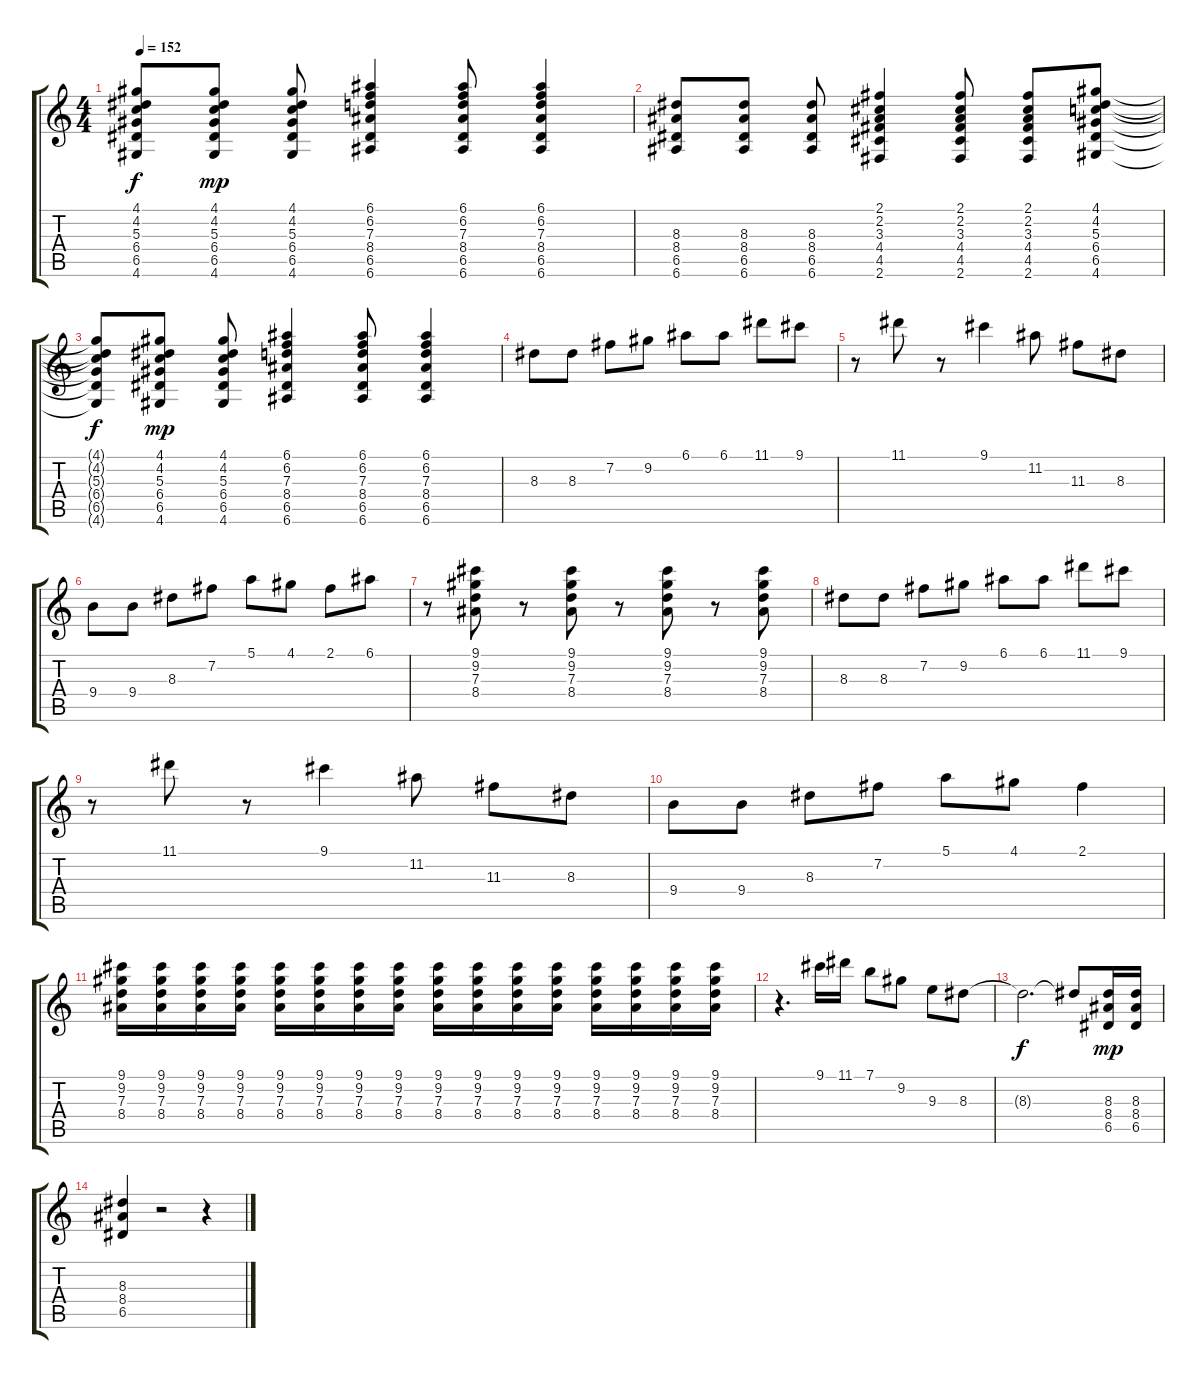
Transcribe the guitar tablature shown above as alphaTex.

\track "" {instrument acousticguitarsteel}
\staff {score tabs}
\tuning (E4 B3 G3 D3 A2 E2) {hide}
\ts (4 4)
\tempo 152
\clef g2
\ks c
(4.1{t} 4.2{t} 5.3{t} 6.4{t} 6.5{t} 4.6{t}).8{dy f} (4.1 4.2 5.3 6.4 6.5 4.6).8{dy mp} (4.1 4.2 5.3 6.4 6.5 4.6).8 (6.1 6.2 7.3 8.4 6.5 6.6).4 (6.1 6.2 7.3 8.4 6.5 6.6).8 (6.1 6.2 7.3 8.4 6.5 6.6).4 |
(8.3 8.4 6.5 6.6).8 (8.3 8.4 6.5 6.6).8 (8.3 8.4 6.5 6.6).8 (2.1 2.2 3.3 4.4 4.5 2.6).4 (2.1 2.2 3.3 4.4 4.5 2.6).8 (2.1 2.2 3.3 4.4 4.5 2.6).8 (4.1 4.2 5.3 6.4 6.5 4.6).8 |
(4.1{t} 4.2{t} 5.3{t} 6.4{t} 6.5{t} 4.6{t}).8{dy f} (4.1 4.2 5.3 6.4 6.5 4.6).8{dy mp} (4.1 4.2 5.3 6.4 6.5 4.6).8 (6.1 6.2 7.3 8.4 6.5 6.6).4 (6.1 6.2 7.3 8.4 6.5 6.6).8 (6.1 6.2 7.3 8.4 6.5 6.6).4 |
8.3.8 8.3.8 7.2.8 9.2.8 6.1.8 6.1.8 11.1.8 9.1.8 |
r.8 11.1.8 r.8 9.1.4 11.2.8 11.3.8 8.3.8 |
9.4.8 9.4.8 8.3.8 7.2.8 5.1.8 4.1.8 2.1.8 6.1.8 |
r.8 (9.1 9.2 7.3 8.4).8 r.8 (9.1 9.2 7.3 8.4).8 r.8 (9.1 9.2 7.3 8.4).8 r.8 (9.1 9.2 7.3 8.4).8 |
8.3.8 8.3.8 7.2.8 9.2.8 6.1.8 6.1.8 11.1.8 9.1.8 |
r.8 11.1.8 r.8 9.1.4 11.2.8 11.3.8 8.3.8 |
9.4.8 9.4.8 8.3.8 7.2.8 5.1.8 4.1.8 2.1.4 |
(9.1 9.2 7.3 8.4).16 (9.1 9.2 7.3 8.4).16 (9.1 9.2 7.3 8.4).16 (9.1 9.2 7.3 8.4).16 (9.1 9.2 7.3 8.4).16 (9.1 9.2 7.3 8.4).16 (9.1 9.2 7.3 8.4).16 (9.1 9.2 7.3 8.4).16 (9.1 9.2 7.3 8.4).16 (9.1 9.2 7.3 8.4).16 (9.1 9.2 7.3 8.4).16 (9.1 9.2 7.3 8.4).16 (9.1 9.2 7.3 8.4).16 (9.1 9.2 7.3 8.4).16 (9.1 9.2 7.3 8.4).16 (9.1 9.2 7.3 8.4).16 |
r.4{d} 9.1.16 11.1.16 7.1.8 9.2.8 9.3.8 8.3.8 |
8.3{t}.2{d dy f} 8.3{t}.8 (8.3 8.4 6.5).16{dy mp} (8.3 8.4 6.5).16 |
(8.3 8.4 6.5).4 r.2 r.4
